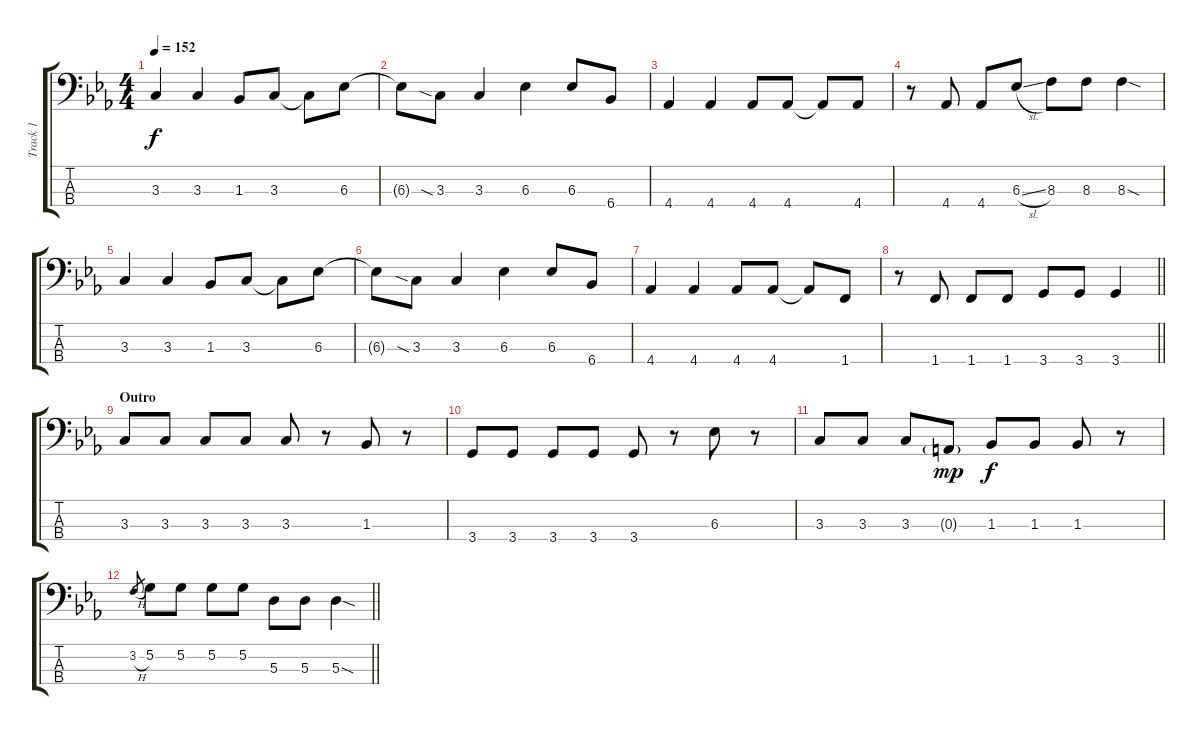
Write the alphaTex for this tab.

\track ("Track 1" "Track 1") {instrument electricbasspick}
\staff {score tabs}
\tuning (G2 D2 A1 E1) {hide}
\ts (4 4)
\tempo 152
\clef f4
\ks eb
3.3.4{dy f} 3.3.4 1.3.8 3.3.8 3.3{t}.8 6.3.8 |
6.3{t}.8 3.3{sia}.8 3.3.4 6.3.4 6.3.8 6.4.8 |
4.4.4 4.4.4 4.4.8 4.4.8 4.4{t}.8 4.4.8 |
r.8 4.4.8 4.4.8 6.3{sl}.8 8.3.8 8.3.8 8.3{sod}.4 |
3.3.4 3.3.4 1.3.8 3.3.8 3.3{t}.8 6.3.8 |
6.3{t}.8 3.3{sia}.8 3.3.4 6.3.4 6.3.8 6.4.8 |
4.4.4 4.4.4 4.4.8 4.4.8 4.4{t}.8 1.4.8 |
\barLineRight lightlight
r.8 1.4.8 1.4.8 1.4.8 3.4.8 3.4.8 3.4.4 |
\section ("" "Outro")
3.3.8 3.3.8 3.3.8 3.3.8 3.3.8 r.8 1.3.8 r.8 |
3.4.8 3.4.8 3.4.8 3.4.8 3.4.8 r.8 6.3.8 r.8 |
3.3.8 3.3.8 3.3.8 0.3{g}.8{dy mp} 1.3.8{dy f} 1.3.8 1.3.8 r.8 |
\barLineRight lightlight
3.2{h}.8{gr} 5.2.8 5.2.8 5.2.8 5.2.8 5.3.8 5.3.8 5.3{sod}.4
